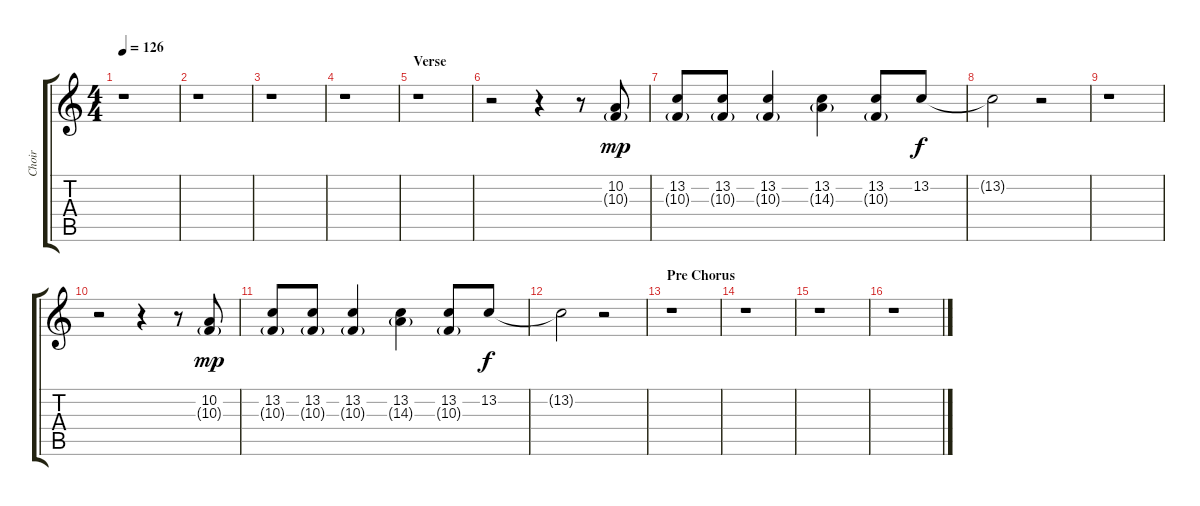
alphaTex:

\track ("Choir" "Choir") {instrument choiraahs}
\staff {score tabs}
\tuning (E4 B3 G3 D3 A2 E2) {hide}
\ts (4 4)
\tempo 126
\clef g2
\ks c
r.1{dy f} |
r.1 |
r.1 |
r.1 |
\section ("" "Verse")
r.1 |
r.2 r.4 r.8 (10.2 10.3{g}).8{dy mp} |
(13.2 10.3{g}).8 (13.2 10.3{g}).8 (13.2 10.3{g}).4 (13.2 14.3{g}).4 (13.2 10.3{g}).8 13.2.8{dy f} |
13.2{t}.2 r.2 |
r.1 |
r.2 r.4 r.8 (10.2 10.3{g}).8{dy mp} |
(13.2 10.3{g}).8 (13.2 10.3{g}).8 (13.2 10.3{g}).4 (13.2 14.3{g}).4 (13.2 10.3{g}).8 13.2.8{dy f} |
13.2{t}.2 r.2 |
\section ("" "Pre Chorus")
r.1 |
r.1 |
r.1 |
r.1
